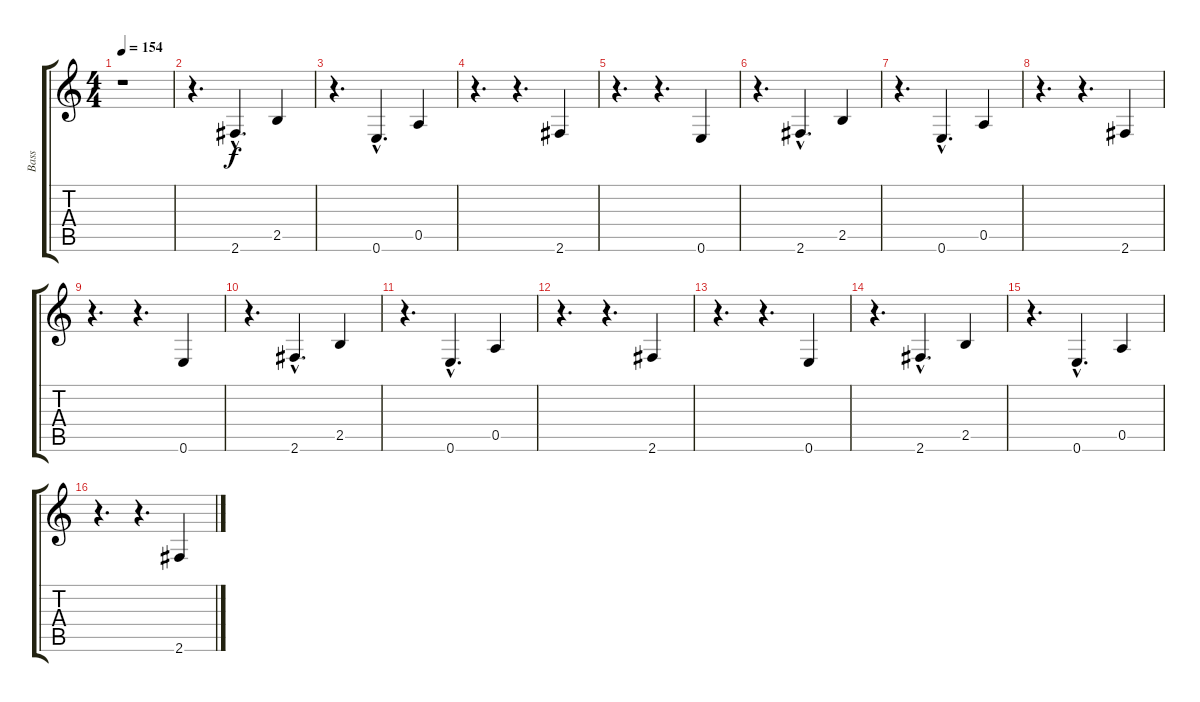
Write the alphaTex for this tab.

\track ("Bass" "Bass") {instrument electricbasspick}
\staff {score tabs}
\tuning (E4 B3 G3 D3 A2 E2) {hide}
\ts (4 4)
\tempo 154
\clef g2
\ks c
r.1{dy f} |
r.4{d} 2.6{hac}.4{d} 2.5.4 |
r.4{d} 0.6{hac}.4{d} 0.5.4 |
r.4{d} r.4{d} 2.6.4 |
r.4{d} r.4{d} 0.6.4 |
r.4{d} 2.6{hac}.4{d} 2.5.4 |
r.4{d} 0.6{hac}.4{d} 0.5.4 |
r.4{d} r.4{d} 2.6.4 |
r.4{d} r.4{d} 0.6.4 |
r.4{d} 2.6{hac}.4{d} 2.5.4 |
r.4{d} 0.6{hac}.4{d} 0.5.4 |
r.4{d} r.4{d} 2.6.4 |
r.4{d} r.4{d} 0.6.4 |
r.4{d} 2.6{hac}.4{d} 2.5.4 |
r.4{d} 0.6{hac}.4{d} 0.5.4 |
r.4{d} r.4{d} 2.6.4
